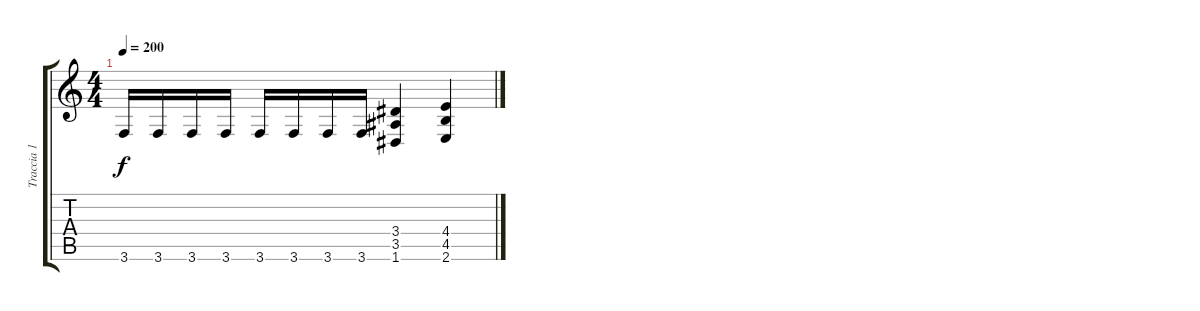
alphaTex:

\track ("Traccia 1" "Traccia 1") {instrument distortionguitar}
\staff {score tabs}
\tuning (D4 A3 F3 C3 G2 D2) {hide}
\ts (4 4)
\tempo 200
\clef g2
\ks c
3.6.16{dy f} 3.6.16 3.6.16 3.6.16 3.6.16 3.6.16 3.6.16 3.6.16 (3.4 3.5 1.6).4 (4.4 4.5 2.6).4
